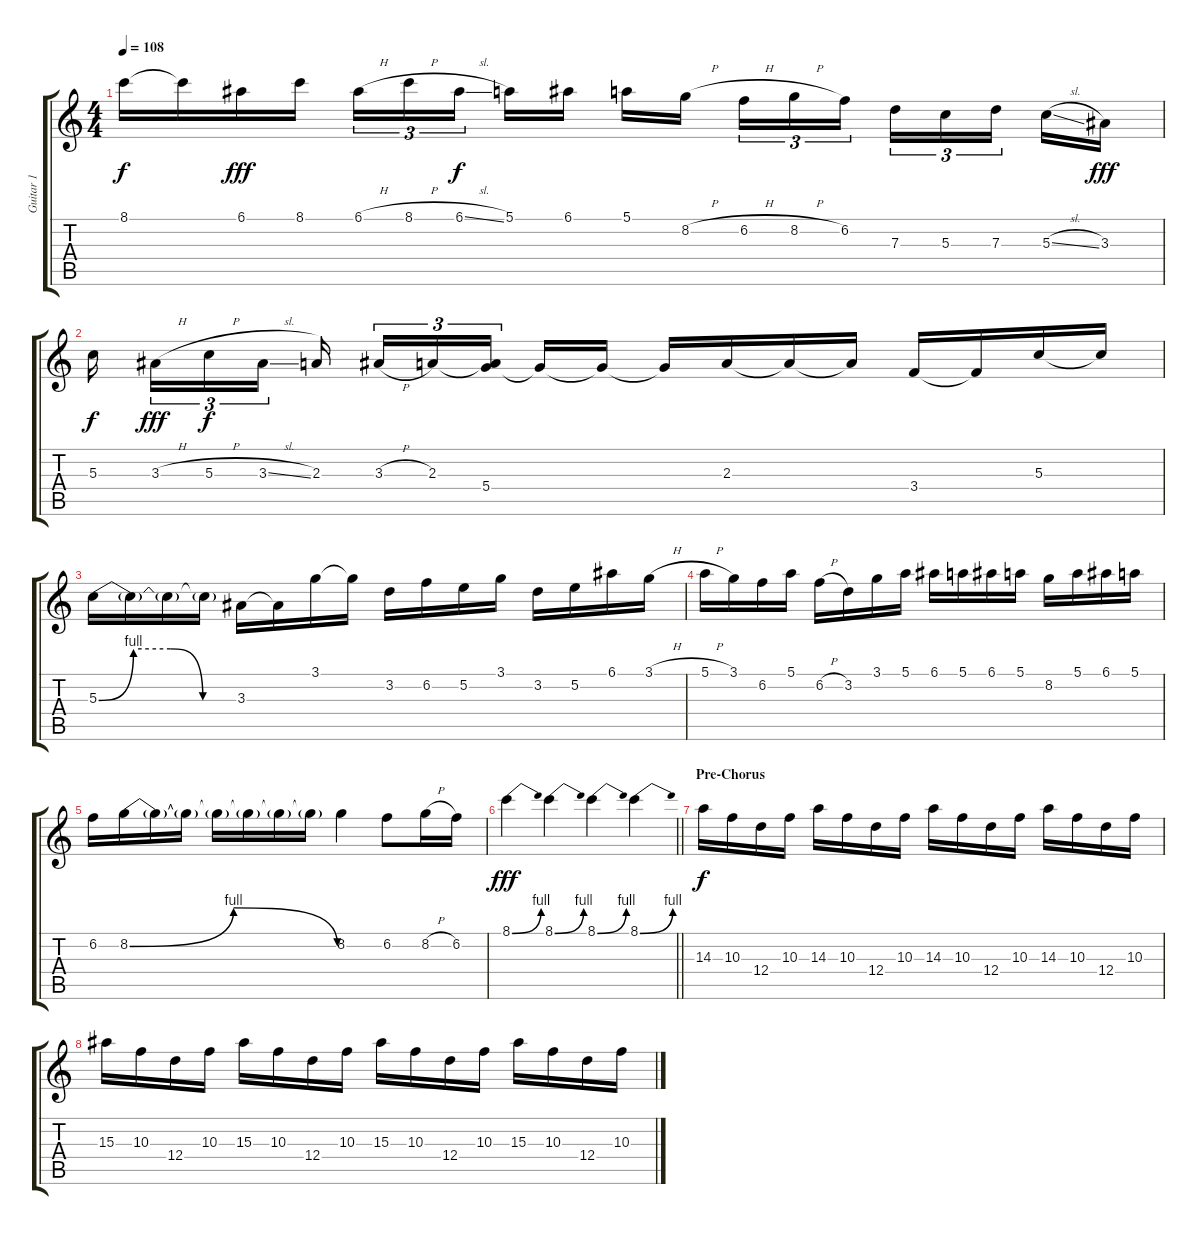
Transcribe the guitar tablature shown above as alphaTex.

\track ("Guitar 1" "Guitar 1") {instrument distortionguitar}
\staff {score tabs}
\tuning (E4 B3 G3 D3 A2 E2) {hide}
\ts (4 4)
\tempo 108
\clef g2
\ks c
8.1{t}.16{dy f} 8.1{t}.16 6.1.16{dy fff} 8.1.16 6.1{h}.16{tu (3 2)} 8.1{h}.16{tu (3 2)} 6.1{sl}.16{tu (3 2) dy f beam splitsecondary} 5.1.16 6.1.16 5.1.16 8.2{h}.16{beam splitsecondary} 6.2{h}.16{tu (3 2)} 8.2{h}.16{tu (3 2)} 6.2.16{tu (3 2)} 7.3.16{tu (3 2)} 5.3.16{tu (3 2)} 7.3.16{tu (3 2) beam splitsecondary} 5.3{sl}.16 3.3.16{dy fff} |
5.3.16{dy f beam splitsecondary} 3.3{h}.16{tu (3 2) dy fff} 5.3{h}.16{tu (3 2) dy f} 3.3{sl}.16{tu (3 2) beam splitsecondary} 2.3.16 3.3{h}.16{tu (3 2)} 2.3.16{tu (3 2)} (2.3{t} 5.4).16{tu (3 2) beam splitsecondary} 5.4{t}.16 5.4{t}.16 5.4{t}.16 2.3.16 2.3{t}.16 2.3{t}.16 3.4.16 3.4{t}.16 5.3.16 5.3{t}.16 |
5.3{be (custom 0 0 15 4 31 4 45 0 60 0)}.16 5.3{t}.16 5.3{t}.16 5.3{t}.16 3.3.16 3.3{t}.16 3.1.16 3.1{t}.16 3.2.16 6.2.16 5.2.16 3.1.16 3.2.16 5.2.16 6.1.16 3.1{h}.16 |
5.1{h}.16 3.1.16 6.2.16 5.1.16 6.2{h}.16 3.2.16 3.1.16 5.1.16 6.1.16 5.1.16 6.1.16 5.1.16 8.2.16 5.1.16 6.1.16 5.1.16 |
6.2.16 8.2{be (bendrelease 0 0 15 4 45 4 60 0)}.16 8.2{t}.16 8.2{t}.16 8.2{t}.16 8.2{t}.16 8.2{t}.16 8.2{t}.16 8.2.4 6.2.8 8.2{h}.16 6.2.16 |
\barLineRight lightlight
8.1{be (bend 0 0 60 4)}.4{dy fff} 8.1{be (bend 0 0 60 4)}.4 8.1{be (bend 0 0 60 4)}.4 8.1{be (bend 0 0 60 4)}.4 |
\section ("" "Pre-Chorus")
14.3.16{dy f} 10.3.16 12.4.16 10.3.16 14.3.16 10.3.16 12.4.16 10.3.16 14.3.16 10.3.16 12.4.16 10.3.16 14.3.16 10.3.16 12.4.16 10.3.16 |
15.3.16 10.3.16 12.4.16 10.3.16 15.3.16 10.3.16 12.4.16 10.3.16 15.3.16 10.3.16 12.4.16 10.3.16 15.3.16 10.3.16 12.4.16 10.3.16
